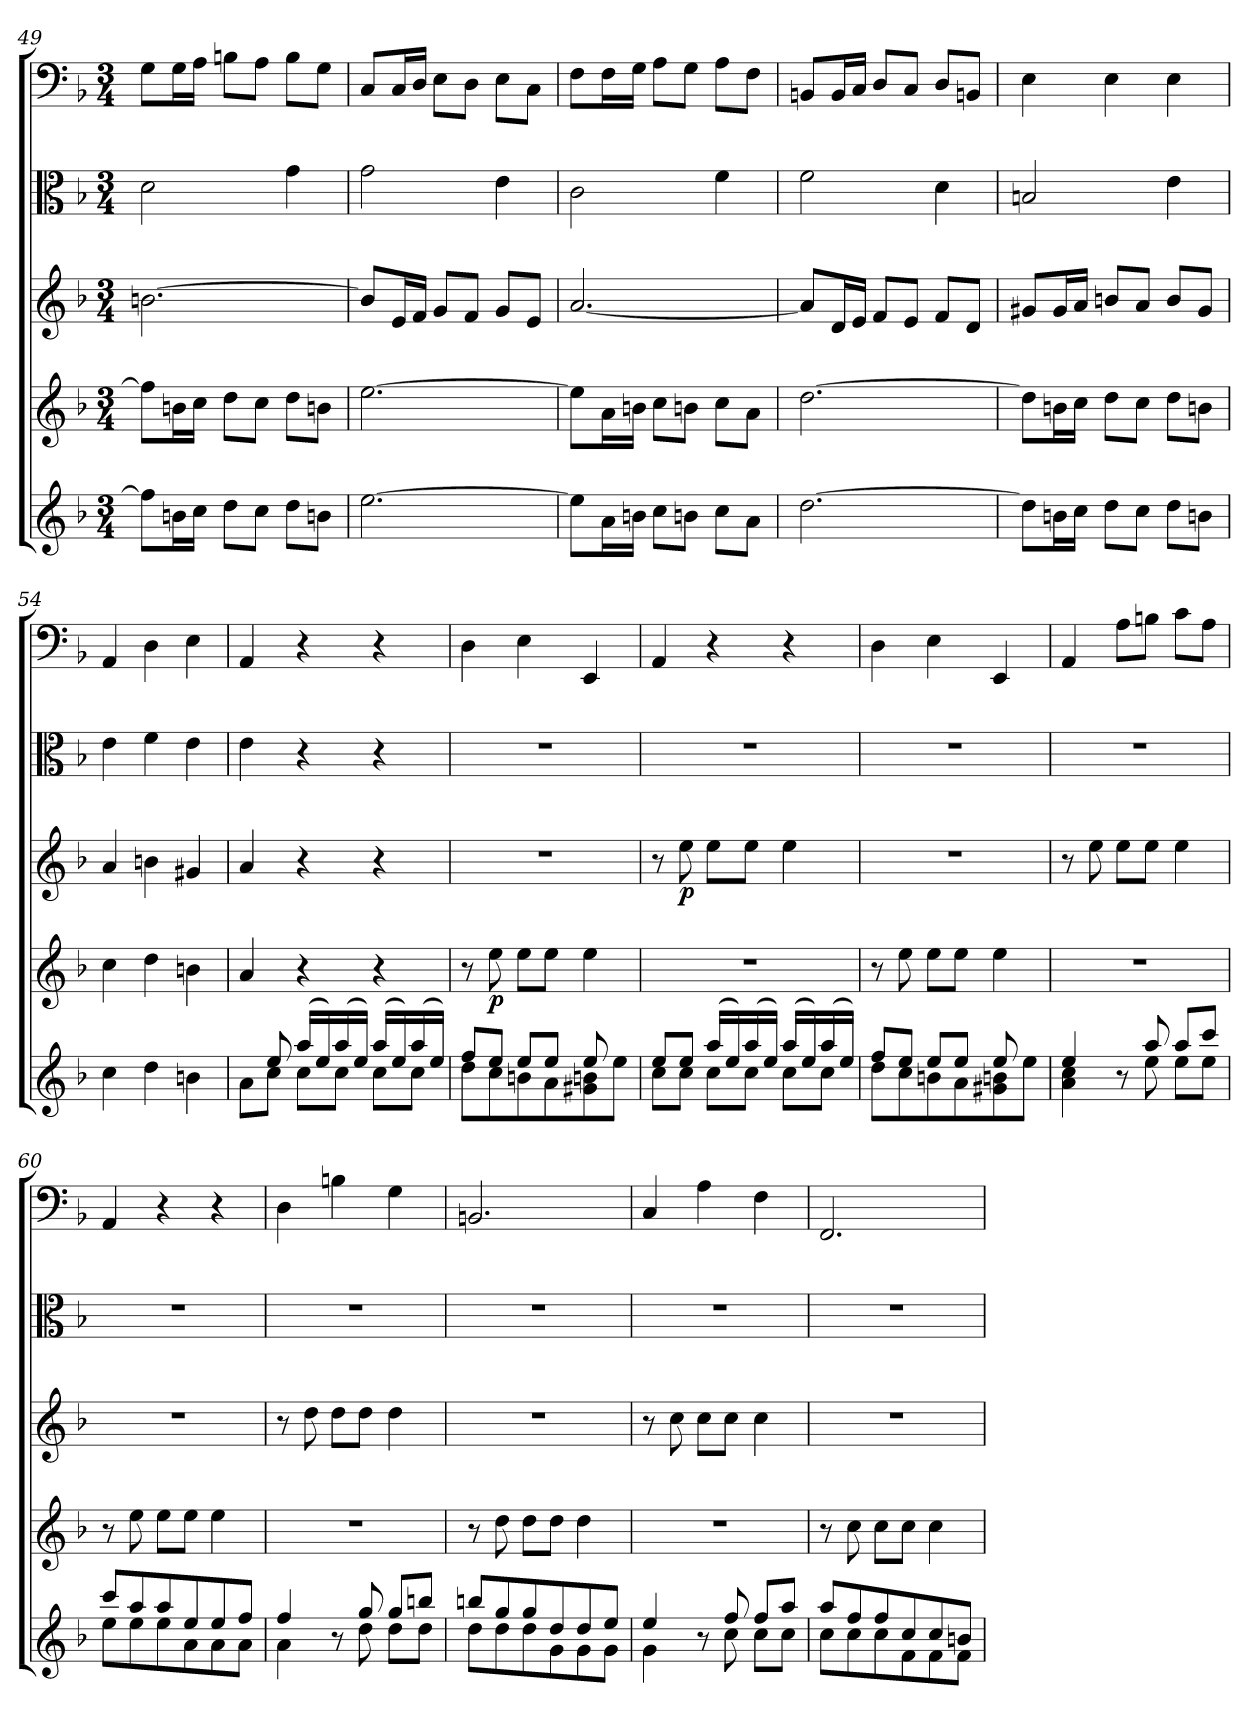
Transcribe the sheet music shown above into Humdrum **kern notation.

**kern	**kern	**dynam	**kern	**dynam	**kern	**kern
*part5	*part4	*part4	*part3	*part3	*part2	*part1
*staff5	*staff4	*staff4	*staff3	*staff3	*staff2	*staff1
*clefG2	*clefG2	*	*clefG2	*	*clefC3	*clefF4
*k[b-]	*k[b-]	*	*k[b-]	*	*k[b-]	*k[b-]
*d:	*d:	*	*d:	*	*d:	*d:
*M3/4	*M3/4	*	*M3/4	*	*M3/4	*M3/4
=49	=49	=49	=49	=49	=49	=49
8ff\L]	8ff\L]	.	[2.bn\	.	2d\	8G\L
16bn\L	16bn\L	.	.	.	.	16G\L
16cc\JJ	16cc\JJ	.	.	.	.	16A\JJ
8dd\L	8dd\L	.	.	.	.	8Bn\L
8cc\J	8cc\J	.	.	.	.	8A\J
8dd\L	8dd\L	.	.	.	4g\	8B\L
8bn\J	8bn\J	.	.	.	.	8G\J
=50	=50	=50	=50	=50	=50	=50
[2.ee\	[2.ee\	.	8b/L]	.	2g\	8C/L
.	.	.	16e/L	.	.	16C/L
.	.	.	16f/JJ	.	.	16D/JJ
.	.	.	8g/L	.	.	8E\L
.	.	.	8f/J	.	.	8D\J
.	.	.	8g/L	.	4e\	8E\L
.	.	.	8e/J	.	.	8C\J
=51	=51	=51	=51	=51	=51	=51
8ee\L]	8ee\L]	.	[2.a/	.	2c\	8F\L
16a\L	16a\L	.	.	.	.	16F\L
16bn\JJ	16bn\JJ	.	.	.	.	16G\JJ
8cc\L	8cc\L	.	.	.	.	8A\L
8bn\J	8bn\J	.	.	.	.	8G\J
8cc\L	8cc\L	.	.	.	4f\	8A\L
8a\J	8a\J	.	.	.	.	8F\J
=52	=52	=52	=52	=52	=52	=52
[2.dd\	[2.dd\	.	8a/L]	.	2f\	8BBn/L
.	.	.	16d/L	.	.	16BB/L
.	.	.	16e/JJ	.	.	16C/JJ
.	.	.	8f/L	.	.	8D/L
.	.	.	8e/J	.	.	8C/J
.	.	.	8f/L	.	4d\	8D/L
.	.	.	8d/J	.	.	8BBn/J
=53	=53	=53	=53	=53	=53	=53
8dd\L]	8dd\L]	.	8g#X/L	.	2Bn/	4E\
16bn\L	16bn\L	.	16g#/L	.	.	.
16cc\JJ	16cc\JJ	.	16a/JJ	.	.	.
8dd\L	8dd\L	.	8bn/L	.	.	4E\
8cc\J	8cc\J	.	8a/J	.	.	.
8dd\L	8dd\L	.	8b/L	.	4e\	4E\
8bn\J	8bn\J	.	8g#/J	.	.	.
=54	=54	=54	=54	=54	=54	=54
4cc\	4cc\	.	4a/	.	4e\	4AA/
4dd\	4dd\	.	4bn\	.	4f\	4D\
4bn\	4bn\	.	4g#X/	.	4e\	4E\
=55	=55	=55	=55	=55	=55	=55
*^	*	*	*	*	*	*
8ryy	8a\L	4a/	.	4a/	.	4e\	4AA/
8ee/	8cc\J	.	.	.	.	.	.
(16aa/LL	8cc\L	4r	.	4r	.	4r	4r
16ee/)	.	.	.	.	.	.	.
(16aa/	8cc\J	.	.	.	.	.	.
16ee/JJ)	.	.	.	.	.	.	.
(16aa/LL	8cc\L	4r	.	4r	.	4r	4r
16ee/)	.	.	.	.	.	.	.
(16aa/	8cc\J	.	.	.	.	.	.
16ee/JJ)	.	.	.	.	.	.	.
=56	=56	=56	=56	=56	=56	=56	=56
8ff/L	8dd\L	8r	.	2.r	.	2.r	4D\
8ee/J	8cc\	8ee\	p	.	.	.	.
8ee/L	8bn\	8ee\L	.	.	.	.	4E\
8ee/J	8a\	8ee\J	.	.	.	.	.
8ee/	8g#X\ 8bn\	4ee\	.	.	.	.	4EE/
8ryy	8ee\J	.	.	.	.	.	.
=57	=57	=57	=57	=57	=57	=57	=57
8ee/L	8cc\L	2.r	.	8r	.	2.r	4AA/
8ee/J	8cc\J	.	.	8ee\	p	.	.
(16aa/LL	8cc\L	.	.	8ee\L	.	.	4r
16ee/)	.	.	.	.	.	.	.
(16aa/	8cc\J	.	.	8ee\J	.	.	.
16ee/JJ)	.	.	.	.	.	.	.
(16aa/LL	8cc\L	.	.	4ee\	.	.	4r
16ee/)	.	.	.	.	.	.	.
(16aa/	8cc\J	.	.	.	.	.	.
16ee/JJ)	.	.	.	.	.	.	.
=58	=58	=58	=58	=58	=58	=58	=58
8ff/L	8dd\L	8r	.	2.r	.	2.r	4D\
8ee/J	8cc\	8ee\	.	.	.	.	.
8ee/L	8bn\	8ee\L	.	.	.	.	4E\
8ee/J	8a\	8ee\J	.	.	.	.	.
8ee/	8g#X\ 8bn\	4ee\	.	.	.	.	4EE/
8ryy	8ee\J	.	.	.	.	.	.
=59	=59	=59	=59	=59	=59	=59	=59
4ee/	4a\ 4cc\	2.r	.	8r	.	2.r	4AA/
.	.	.	.	8ee\	.	.	.
8r	8ryy	.	.	8ee\L	.	.	8A\L
8aa/	8ee\	.	.	8ee\J	.	.	8Bn\J
8aa/L	8ee\L	.	.	4ee\	.	.	8c\L
8ccc/J	8ee\J	.	.	.	.	.	8A\J
=60	=60	=60	=60	=60	=60	=60	=60
8ccc/L	8ee\L	8r	.	2.r	.	2.r	4AA/
8aa/	8ee\	8ee\	.	.	.	.	.
8aa/	8ee\	8ee\L	.	.	.	.	4r
8ee/	8a\	8ee\J	.	.	.	.	.
8ee/	8a\	4ee\	.	.	.	.	4r
8ff/J	8a\J	.	.	.	.	.	.
=61	=61	=61	=61	=61	=61	=61	=61
4ff/	4a\	2.r	.	8r	.	2.r	4D\
.	.	.	.	8dd\	.	.	.
8r	8ryy	.	.	8dd\L	.	.	4Bn\
8gg/	8dd\	.	.	8dd\J	.	.	.
8gg/L	8dd\L	.	.	4dd\	.	.	4G\
8bbn/J	8dd\J	.	.	.	.	.	.
=62	=62	=62	=62	=62	=62	=62	=62
8bbn/L	8dd\L	8r	.	2.r	.	2.r	2.BBn/
8gg/	8dd\	8dd\	.	.	.	.	.
8gg/	8dd\	8dd\L	.	.	.	.	.
8dd/	8g\	8dd\J	.	.	.	.	.
8dd/	8g\	4dd\	.	.	.	.	.
8ee/J	8g\J	.	.	.	.	.	.
=63	=63	=63	=63	=63	=63	=63	=63
4ee/	4g\	2.r	.	8r	.	2.r	4C/
.	.	.	.	8cc\	.	.	.
8r	8ryy	.	.	8cc\L	.	.	4A\
8ff/	8cc\	.	.	8cc\J	.	.	.
8ff/L	8cc\L	.	.	4cc\	.	.	4F\
8aa/J	8cc\J	.	.	.	.	.	.
=64	=64	=64	=64	=64	=64	=64	=64
8aa/L	8cc\L	8r	.	2.r	.	2.r	2.FF/
8ff/	8cc\	8cc\	.	.	.	.	.
8ff/	8cc\	8cc\L	.	.	.	.	.
8cc/	8f\	8cc\J	.	.	.	.	.
8cc/	8f\	4cc\	.	.	.	.	.
8bn/J	8f\J	.	.	.	.	.	.
*v	*v	*	*	*	*	*	*
=	=	=	=	=	=	=
*-	*-	*-	*-	*-	*-	*-
